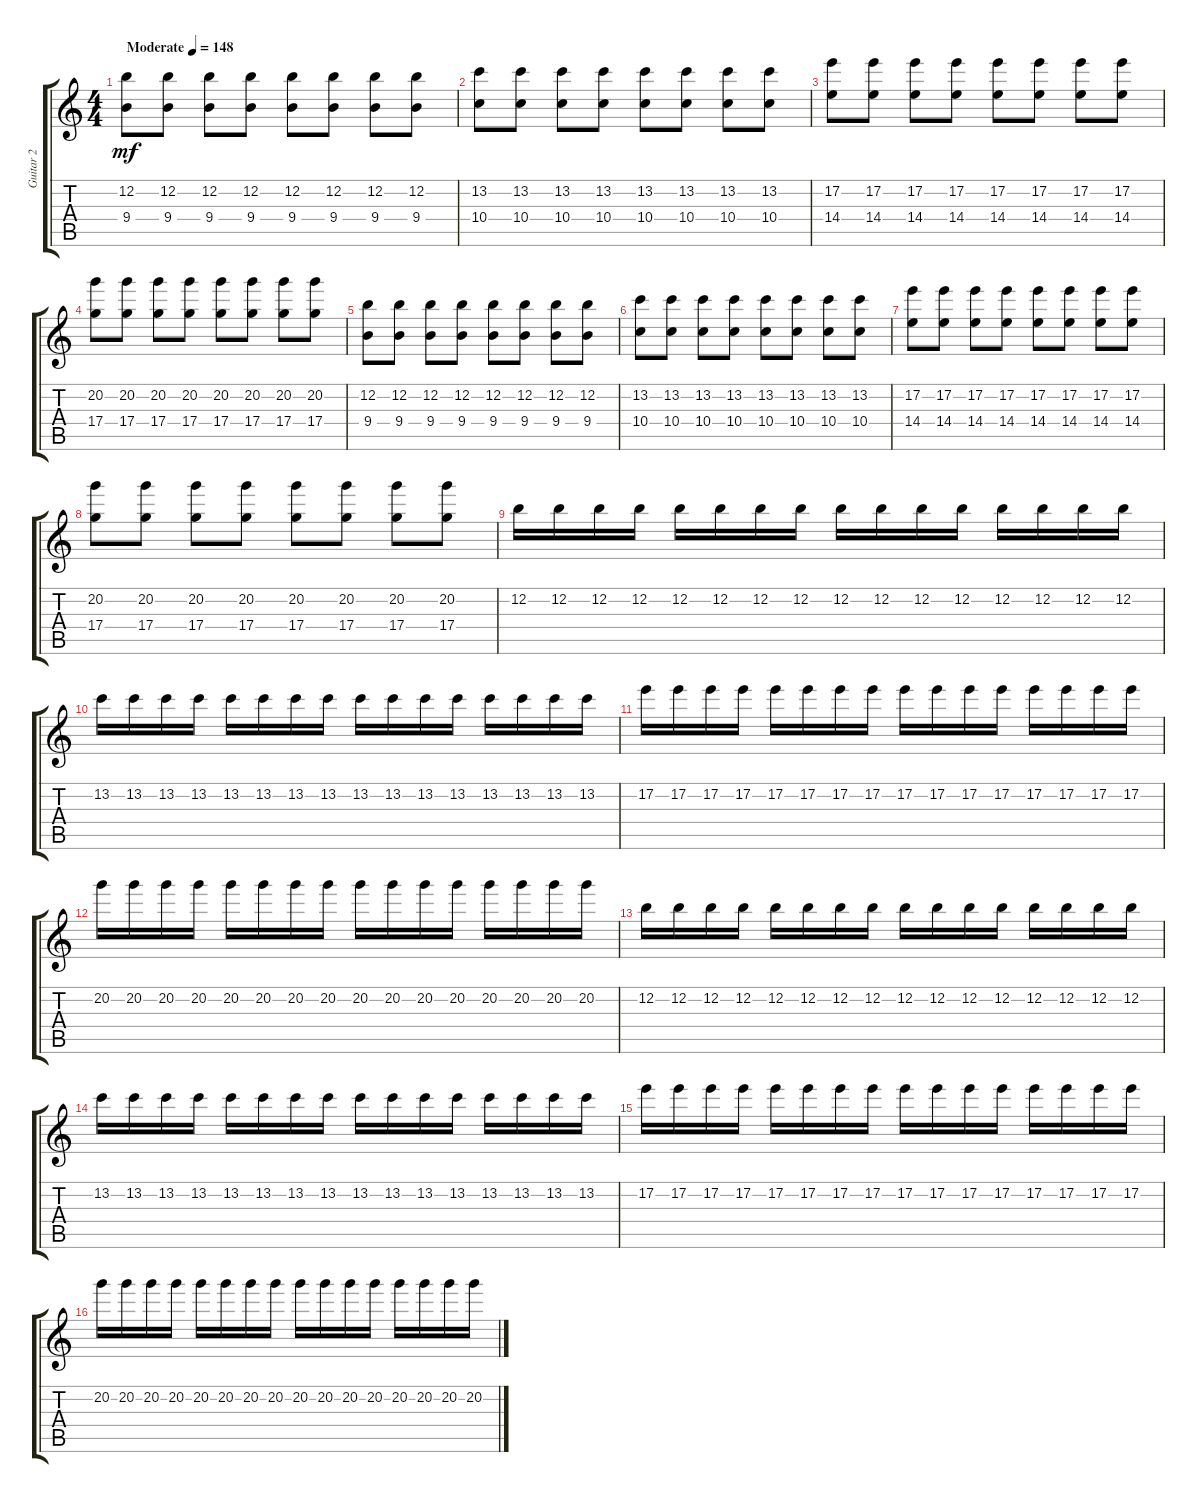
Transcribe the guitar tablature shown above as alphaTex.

\track ("Guitar 2" "Guitar 2") {instrument distortionguitar}
\staff {score tabs}
\tuning (E4 B3 G3 D3 A2 D2) {hide}
\ts (4 4)
\tempo (148 "Moderate")
\clef g2
\ks c
(12.2 9.4).8{dy mf instrument distortionguitar} (12.2 9.4).8 (12.2 9.4).8 (12.2 9.4).8 (12.2 9.4).8 (12.2 9.4).8 (12.2 9.4).8 (12.2 9.4).8 |
(13.2 10.4).8 (13.2 10.4).8 (13.2 10.4).8 (13.2 10.4).8 (13.2 10.4).8 (13.2 10.4).8 (13.2 10.4).8 (13.2 10.4).8 |
(17.2 14.4).8 (17.2 14.4).8 (17.2 14.4).8 (17.2 14.4).8 (17.2 14.4).8 (17.2 14.4).8 (17.2 14.4).8 (17.2 14.4).8 |
(20.2 17.4).8 (20.2 17.4).8 (20.2 17.4).8 (20.2 17.4).8 (20.2 17.4).8 (20.2 17.4).8 (20.2 17.4).8 (20.2 17.4).8 |
(12.2 9.4).8 (12.2 9.4).8 (12.2 9.4).8 (12.2 9.4).8 (12.2 9.4).8 (12.2 9.4).8 (12.2 9.4).8 (12.2 9.4).8 |
(13.2 10.4).8 (13.2 10.4).8 (13.2 10.4).8 (13.2 10.4).8 (13.2 10.4).8 (13.2 10.4).8 (13.2 10.4).8 (13.2 10.4).8 |
(17.2 14.4).8 (17.2 14.4).8 (17.2 14.4).8 (17.2 14.4).8 (17.2 14.4).8 (17.2 14.4).8 (17.2 14.4).8 (17.2 14.4).8 |
(20.2 17.4).8 (20.2 17.4).8 (20.2 17.4).8 (20.2 17.4).8 (20.2 17.4).8 (20.2 17.4).8 (20.2 17.4).8 (20.2 17.4).8 |
12.2.16 12.2.16 12.2.16 12.2.16 12.2.16 12.2.16 12.2.16 12.2.16 12.2.16 12.2.16 12.2.16 12.2.16 12.2.16 12.2.16 12.2.16 12.2.16 |
13.2.16 13.2.16 13.2.16 13.2.16 13.2.16 13.2.16 13.2.16 13.2.16 13.2.16 13.2.16 13.2.16 13.2.16 13.2.16 13.2.16 13.2.16 13.2.16 |
17.2.16 17.2.16 17.2.16 17.2.16 17.2.16 17.2.16 17.2.16 17.2.16 17.2.16 17.2.16 17.2.16 17.2.16 17.2.16 17.2.16 17.2.16 17.2.16 |
20.2.16 20.2.16 20.2.16 20.2.16 20.2.16 20.2.16 20.2.16 20.2.16 20.2.16 20.2.16 20.2.16 20.2.16 20.2.16 20.2.16 20.2.16 20.2.16 |
12.2.16 12.2.16 12.2.16 12.2.16 12.2.16 12.2.16 12.2.16 12.2.16 12.2.16 12.2.16 12.2.16 12.2.16 12.2.16 12.2.16 12.2.16 12.2.16 |
13.2.16 13.2.16 13.2.16 13.2.16 13.2.16 13.2.16 13.2.16 13.2.16 13.2.16 13.2.16 13.2.16 13.2.16 13.2.16 13.2.16 13.2.16 13.2.16 |
17.2.16 17.2.16 17.2.16 17.2.16 17.2.16 17.2.16 17.2.16 17.2.16 17.2.16 17.2.16 17.2.16 17.2.16 17.2.16 17.2.16 17.2.16 17.2.16 |
20.2.16 20.2.16 20.2.16 20.2.16 20.2.16 20.2.16 20.2.16 20.2.16 20.2.16 20.2.16 20.2.16 20.2.16 20.2.16 20.2.16 20.2.16 20.2.16
